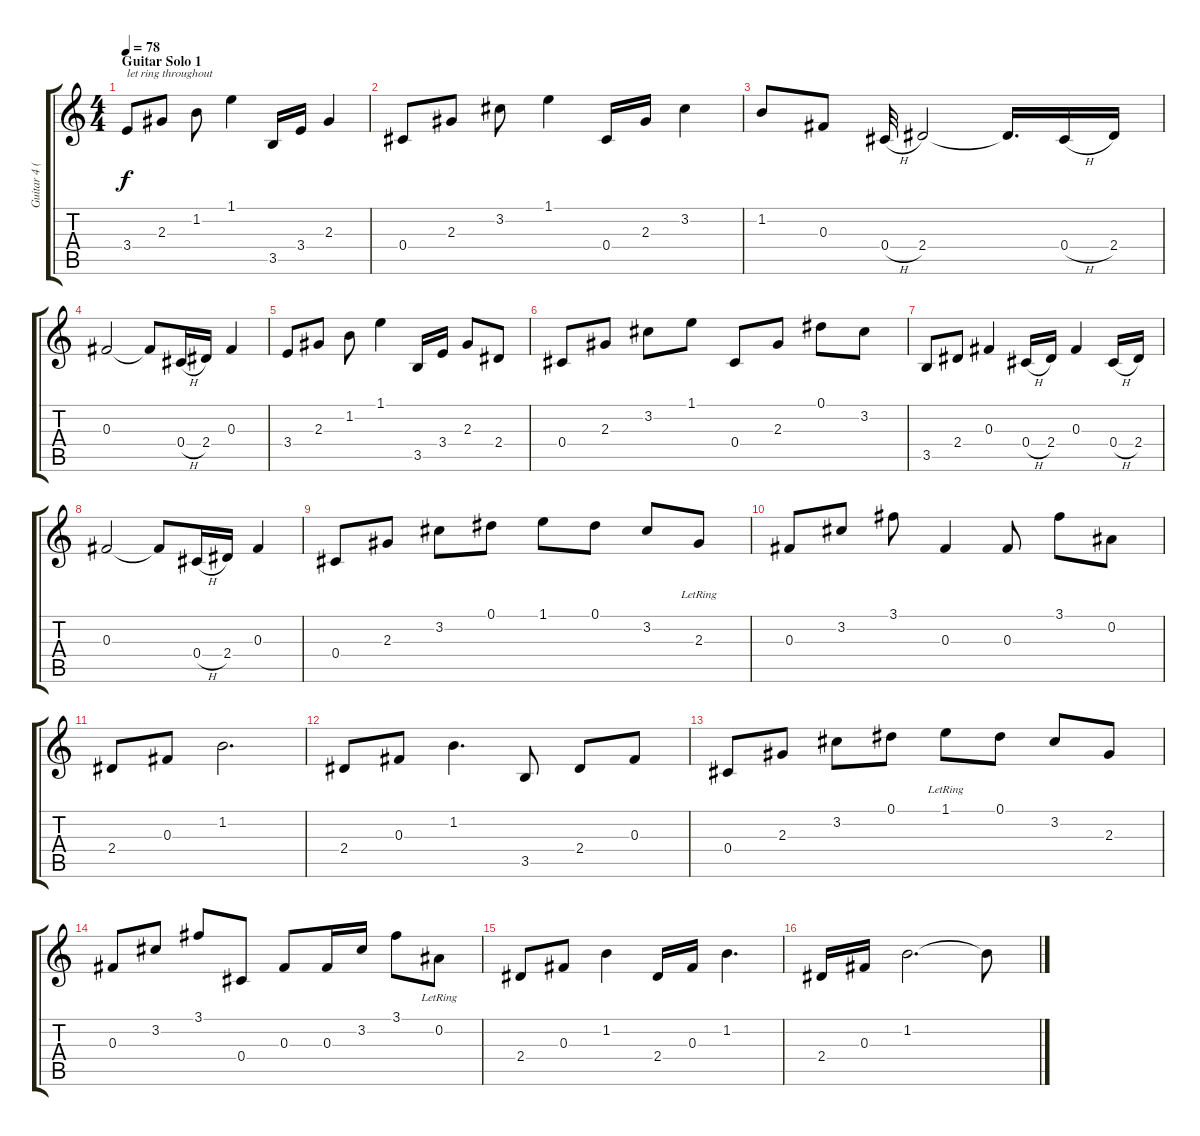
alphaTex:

\track ("Guitar 4 (Gilbey)" "Guitar 4 (") {instrument overdrivenguitar}
\staff {score tabs}
\tuning (Eb4 Bb3 Gb3 Db3 Ab2 Eb2) {hide}
\ts (4 4)
\section ("" "Guitar Solo 1")
\tempo 78
\clef g2
\ks c
3.4.8{txt "let ring throughout" dy f instrument overdrivenguitar} 2.3.8 1.2.8 1.1.4 3.5.16 3.4.16 2.3.4 |
0.4.8 2.3.8 3.2.8 1.1.4 0.4.16 2.3.16 3.2.4 |
1.2.8 0.3.8 0.4{h}.32 2.4.2 2.4{t}.16{d} 0.4{h}.16 2.4.16 |
0.3.2 0.3{t}.8 0.4{h}.16 2.4.16 0.3.4 |
3.4.8 2.3.8 1.2.8 1.1.4 3.5.16 3.4.16 2.3.8 2.4.8 |
0.4.8 2.3.8 3.2.8 1.1.8 0.4.8 2.3.8 0.1.8 3.2.8 |
3.5.8 2.4.8 0.3.4 0.4{h}.16 2.4.16 0.3.4 0.4{h}.16 2.4.16 |
0.3.2 0.3{t}.8 0.4{h}.16 2.4.16 0.3.4 |
0.4.8 2.3.8 3.2.8 0.1.8 1.1.8 0.1.8 3.2.8 2.3{lr}.8 |
0.3.8 3.2.8 3.1.8 0.3.4 0.3.8 3.1.8 0.2.8 |
2.4.8 0.3.8 1.2.2{d} |
2.4.8 0.3.8 1.2.4{d} 3.5.8 2.4.8 0.3.8 |
0.4.8 2.3.8 3.2.8 0.1.8 1.1{lr}.8 0.1.8 3.2.8 2.3.8 |
0.3.8 3.2.8 3.1.8 0.4.8 0.3.8 0.3.16 3.2.16 3.1.8 0.2{lr}.8 |
2.4.8 0.3.8 1.2.4 2.4.16 0.3.16 1.2.4{d} |
2.4.16 0.3.16 1.2.2{d} 1.2{t}.8
